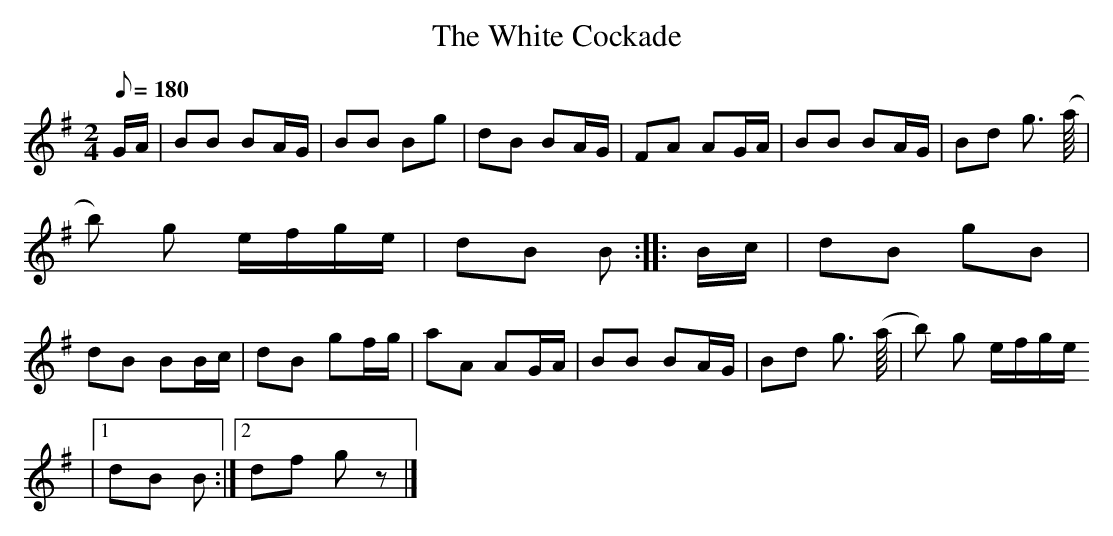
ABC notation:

X:1
T:The White Cockade
M:2/4
L:1/8
Q:180
K:G
G/A/ | BB BA/G/ | BB Bg | dB BA/G/ | FA AG/A/ | BB BA/G/ | Bd g> (a// |
b)
g e/f/g/e/ | dB B :||: B/c/ | dB gB |
dB BB/c/ | dB gf/g/ | aA AG/A/ | BB BA/G/ | Bd g> (a// | b) g e/f/g/e/
|1 dB B :|2 df g z |]
